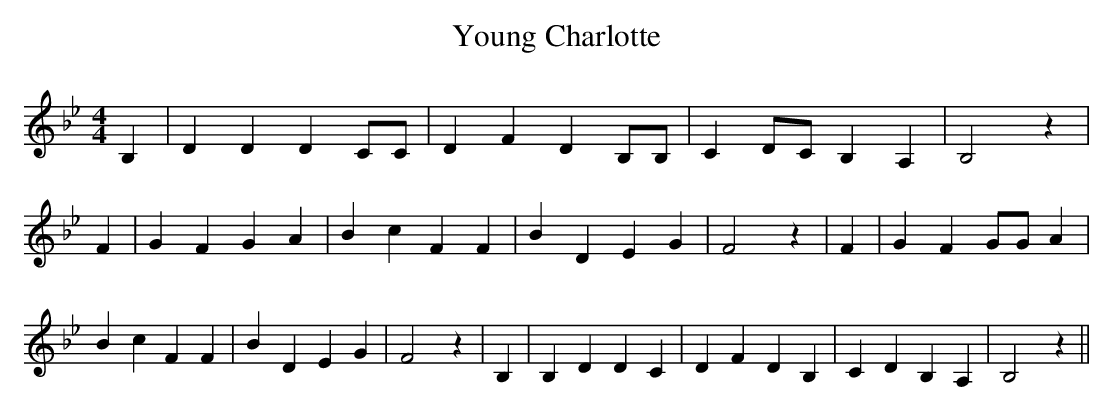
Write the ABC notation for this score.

X:1
T:Young Charlotte
M:4/4
L:1/4
K:Bb
 B,| D D D C/2C/2| D F D B,/2B,/2| C D/2C/2 B, A,| B,2 z| F| G F G A|\
 B c F F| B D E G| F2 z| F| G F G/2G/2 A| B c F F| B D E G| F2 z| B,|\
 B, D D C| D F D B,| C D B, A,| B,2 z||
